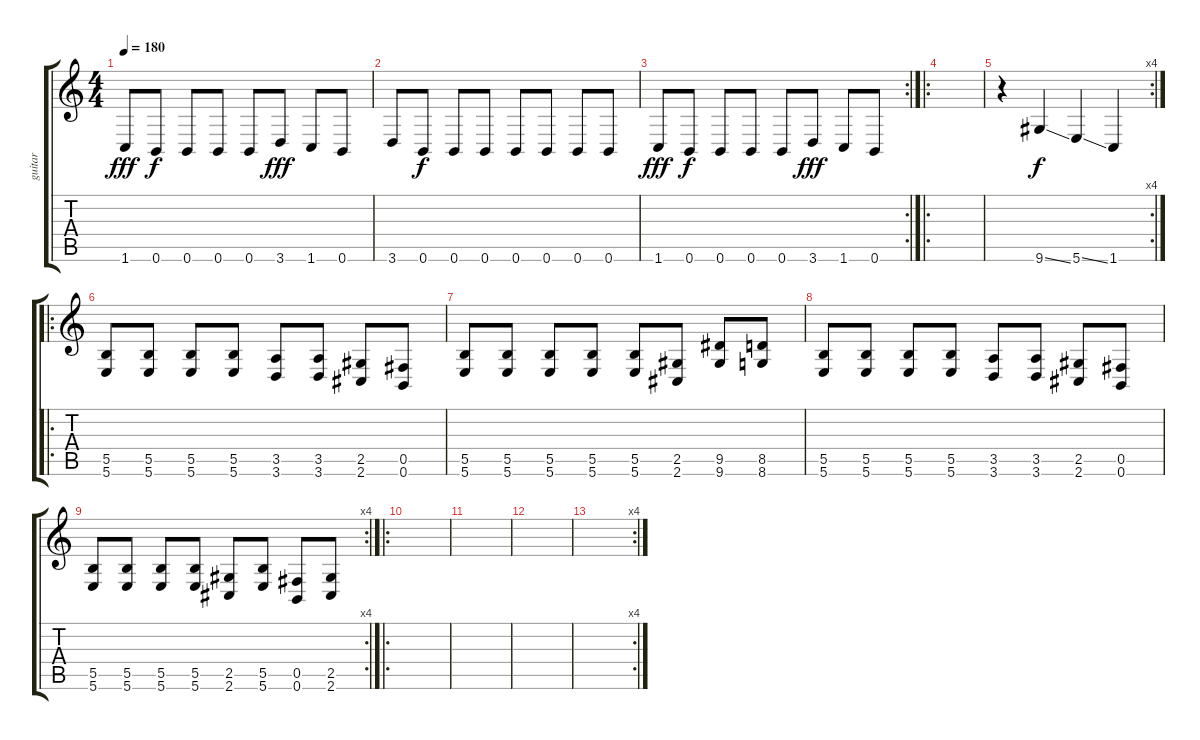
\track ("guitar" "guitar") {instrument distortionguitar}
\staff {score tabs}
\tuning (Db4 Ab3 E3 B2 Gb2 B1) {hide}
\ts (4 4)
\tempo 180
\clef g2
\ks c
1.6.8{dy fff} 0.6.8{dy f} 0.6.8 0.6.8 0.6.8 3.6.8{dy fff} 1.6.8 0.6.8 |
3.6.8 0.6.8{dy f} 0.6.8 0.6.8 0.6.8 0.6.8 0.6.8 0.6.8 |
\rc 2
1.6.8{dy fff} 0.6.8{dy f} 0.6.8 0.6.8 0.6.8 3.6.8{dy fff} 1.6.8 0.6.8 |
\ro
|
\rc 4
r.4 9.6{ss}.4{dy f} 5.6{ss}.4 1.6.4 |
\ro
(5.5 5.6).8 (5.5 5.6).8 (5.5 5.6).8 (5.5 5.6).8 (3.5 3.6).8 (3.5 3.6).8 (2.5 2.6).8 (0.5 0.6).8 |
(5.5 5.6).8 (5.5 5.6).8 (5.5 5.6).8 (5.5 5.6).8 (5.5 5.6).8 (2.5 2.6).8 (9.5 9.6).8 (8.5 8.6).8 |
(5.5 5.6).8 (5.5 5.6).8 (5.5 5.6).8 (5.5 5.6).8 (3.5 3.6).8 (3.5 3.6).8 (2.5 2.6).8 (0.5 0.6).8 |
\rc 4
(5.5 5.6).8 (5.5 5.6).8 (5.5 5.6).8 (5.5 5.6).8 (2.5 2.6).8 (5.5 5.6).8 (0.5 0.6).8 (2.5 2.6).8 |
\ro
|
|
|
\rc 4
